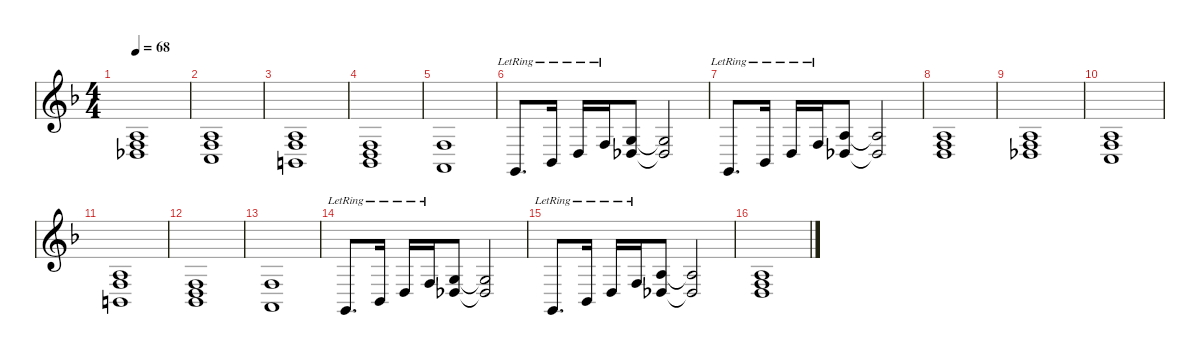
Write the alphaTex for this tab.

\defaultSystemsLayout 4
\hideDynamics
\bracketExtendMode nobrackets
\singleTrackTrackNamePolicy hidden
\multiTrackTrackNamePolicy hidden
\firstSystemTrackNameMode fullname
\firstSystemTrackNameOrientation horizontal
\otherSystemsTrackNameOrientation horizontal
\track ("Per Wiberg" "chr.") {defaultSystemsLayout 8 instrument choiraahs}
\staff {score}
\tuning (E4 B3 G3 D3 A2 E2)
\ts (4 4)
\tempo 68
\clef g2
\ks dminor
(2.3{acc forcenatural} 3.4{acc forcenatural} 4.5{acc b}).1{dy mf beam Up} |
(2.3{acc forcenatural} 3.4{acc forcenatural} 3.5{acc forcenatural}).1{beam Up} |
(2.3{acc forcenatural} 3.4{acc forcenatural} 2.5{acc forcenatural}).1{beam Up} |
(3.4{acc forcenatural} 5.5{acc forcenatural} 6.6{acc b}).1{beam Up} |
(3.4{acc forcenatural} 5.6{acc forcenatural}).1{beam Up} |
3.6{lr acc forcenatural}.8{d beam Up} 1.5{lr acc b}.16{beam Up} 0.4{lr acc forcenatural}.16{beam Up} 3.4{lr acc forcenatural}.16{beam Up} (0.3{acc forcenatural} 4.5{acc b}).8{beam Up} (0.3{t acc forcenatural} 4.5{t acc b}).2{beam Up} |
3.6{lr acc forcenatural}.8{d beam Up} 1.5{lr acc b}.16{beam Up} 0.4{lr acc forcenatural}.16{beam Up} 3.4{lr acc forcenatural}.16{beam Up} (2.3{acc forcenatural} 4.5{acc b}).8{beam Up} (2.3{t acc forcenatural} 4.5{t acc b}).2{beam Up} |
(2.3{acc forcenatural} 3.4{acc forcenatural} 5.5{acc forcenatural}).1{beam Up} |
(2.3{acc forcenatural} 3.4{acc forcenatural} 4.5{acc b}).1{beam Up} |
(2.3{acc forcenatural} 3.4{acc forcenatural} 3.5{acc forcenatural}).1{beam Up} |
(2.3{acc forcenatural} 3.4{acc forcenatural} 2.5{acc forcenatural}).1{beam Up} |
(3.4{acc forcenatural} 5.5{acc forcenatural} 6.6{acc b}).1{beam Up} |
(3.4{acc forcenatural} 5.6{acc forcenatural}).1{beam Up} |
3.6{lr acc forcenatural}.8{d beam Up} 1.5{lr acc b}.16{beam Up} 0.4{lr acc forcenatural}.16{beam Up} 3.4{lr acc forcenatural}.16{beam Up} (0.3{acc forcenatural} 4.5{acc b}).8{beam Up} (0.3{t acc forcenatural} 4.5{t acc b}).2{beam Up} |
3.6{lr acc forcenatural}.8{d beam Up} 1.5{lr acc b}.16{beam Up} 0.4{lr acc forcenatural}.16{beam Up} 3.4{lr acc forcenatural}.16{beam Up} (2.3{acc forcenatural} 4.5{acc b}).8{beam Up} (2.3{t acc forcenatural} 4.5{t acc b}).2{beam Up} |
(2.3{acc forcenatural} 3.4{acc forcenatural} 5.5{acc forcenatural}).1{beam Up}
